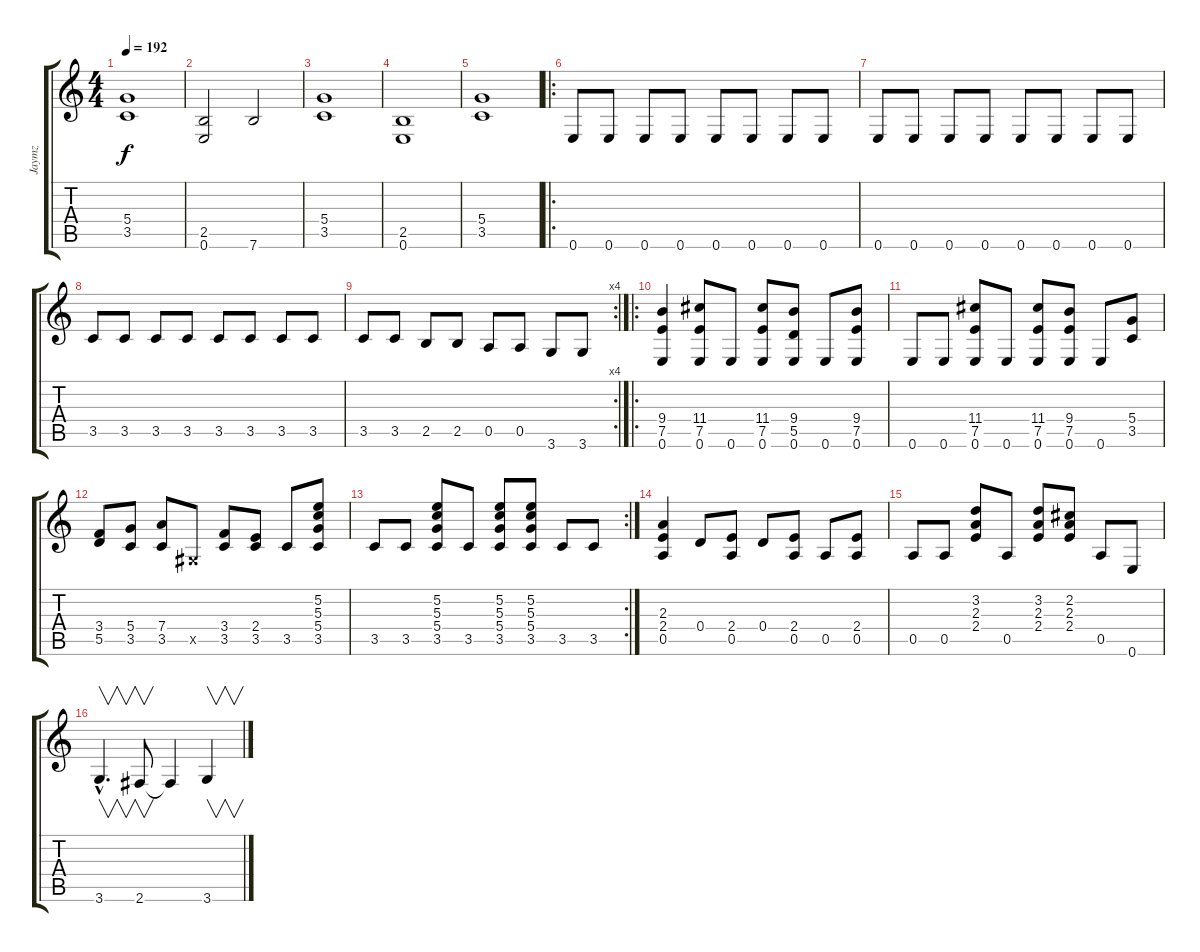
\track ("Jaymz" "Jaymz") {instrument distortionguitar}
\staff {score tabs}
\tuning (E4 B3 G3 D3 A2 E2) {hide}
\ts (4 4)
\tempo 192
\clef g2
\ks c
(5.4 3.5).1{dy f} |
(2.5 0.6).2 7.6.2 |
(5.4 3.5).1 |
(2.5 0.6).1 |
(5.4 3.5).1 |
\ro
0.6.8 0.6.8 0.6.8 0.6.8 0.6.8 0.6.8 0.6.8 0.6.8 |
0.6.8 0.6.8 0.6.8 0.6.8 0.6.8 0.6.8 0.6.8 0.6.8 |
3.5.8 3.5.8 3.5.8 3.5.8 3.5.8 3.5.8 3.5.8 3.5.8 |
\rc 4
3.5.8 3.5.8 2.5.8 2.5.8 0.5.8 0.5.8 3.6.8 3.6.8 |
\ro
(9.4 7.5 0.6).4 (11.4 7.5 0.6).8 0.6.8 (11.4 7.5 0.6).8 (9.4 5.5 0.6).8 0.6.8 (9.4 7.5 0.6).8 |
0.6.8 0.6.8 (11.4 7.5 0.6).8 0.6.8 (11.4 7.5 0.6).8 (9.4 7.5 0.6).8 0.6.8 (5.4 3.5).8 |
(3.4 5.5).8 (5.4 3.5).8 (7.4 3.5).8 -1.5{x}.8 (3.4 3.5).8 (2.4 3.5).8 3.5.8 (5.2 5.3 5.4 3.5).8 |
\rc 2
3.5.8 3.5.8 (5.2 5.3 5.4 3.5).8 3.5.8 (5.2 5.3 5.4 3.5).8 (5.2 5.3 5.4 3.5).8 3.5.8 3.5.8 |
(2.3 2.4 0.5).4 0.4.8 (2.4 0.5).8 0.4.8 (2.4 0.5).8 0.5.8 (2.4 0.5).8 |
0.5.8 0.5.8 (3.2 2.3 2.4).8 0.5.8 (3.2 2.3 2.4).8 (2.2 2.3 2.4).8 0.5.8 0.6.8 |
3.6{hac}.4{v d} 2.6.8{v} 2.6{t}.4 3.6.4{v}
